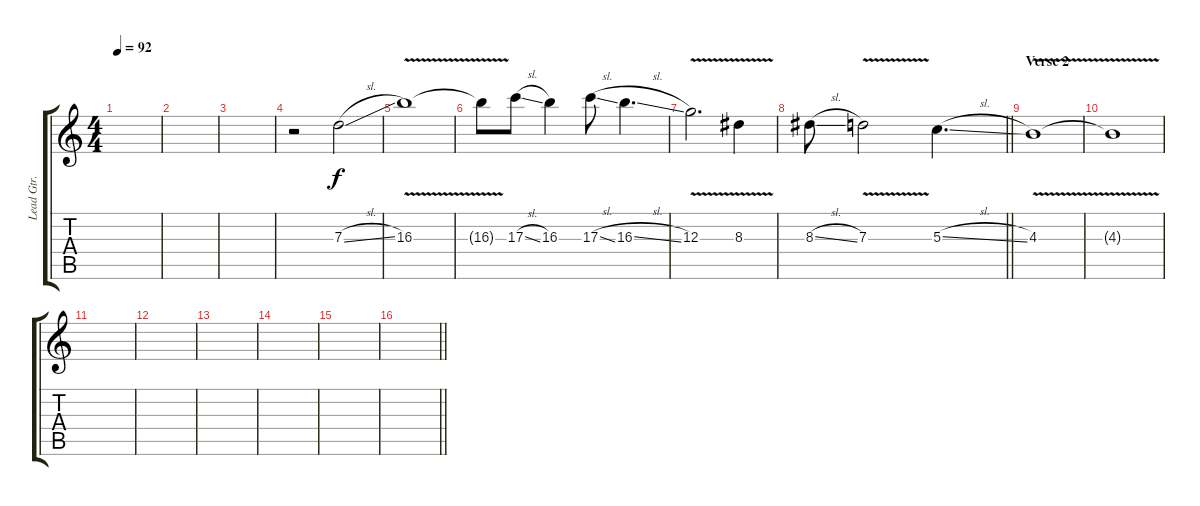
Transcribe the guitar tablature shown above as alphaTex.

\track ("Lead Gtr." "Lead Gtr.") {instrument distortionguitar}
\staff {score tabs}
\tuning (E4 B3 G3 D3 A2 D2) {hide}
\ts (4 4)
\section ("" "")
\tempo 92
\clef g2
\ks c
|
|
|
r.2 7.3{sl}.2 |
16.3{v}.1 |
16.3{t}.8 17.3{sl}.8 16.3.4 17.3{sl}.8 16.3{sl}.4{d} |
12.3{v}.2{d} 8.3{v}.4 |
\barLineRight lightlight
8.3{sl}.8 7.3{v}.2 5.3{sl}.4{d} |
\section ("" "Verse 2")
4.3{v}.1 |
4.3{t}.1 |
|
|
|
|
|
\barLineRight lightlight
